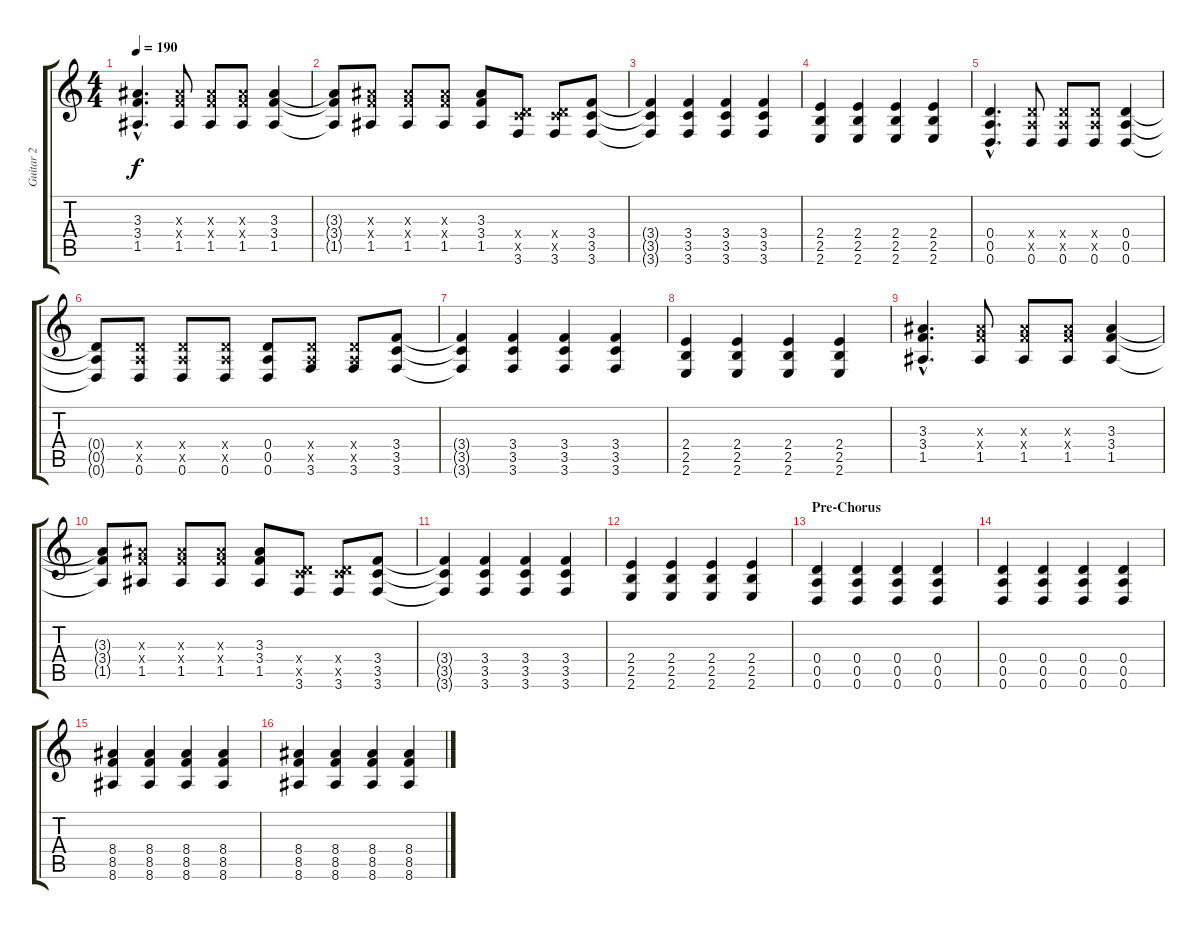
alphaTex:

\track ("Guitar 2" "Guitar 2") {instrument overdrivenguitar}
\staff {score tabs}
\tuning (E4 B3 G3 D3 A2 D2) {hide}
\ts (4 4)
\tempo 190
\clef g2
\ks c
(3.3{hac} 3.4{hac} 1.5{hac}).4{d dy f} (3.3{x} 3.4{x} 1.5).8 (3.3{x} 3.4{x} 1.5).8 (3.3{x} 3.4{x} 1.5).8 (3.3 3.4 1.5).4 |
(3.3{t} 3.4{t} 1.5{t}).8 (3.3{x} 3.4{x} 1.5).8 (3.3{x} 3.4{x} 1.5).8 (3.3{x} 3.4{x} 1.5).8 (3.3 3.4 1.5).8 (0.4{x} 3.5{x} 3.6).8 (0.4{x} 3.5{x} 3.6).8 (3.4 3.5 3.6).8 |
(3.4{t} 3.5{t} 3.6{t}).4 (3.4 3.5 3.6).4 (3.4 3.5 3.6).4 (3.4 3.5 3.6).4 |
(2.4 2.5 2.6).4 (2.4 2.5 2.6).4 (2.4 2.5 2.6).4 (2.4 2.5 2.6).4 |
(0.4{hac} 0.5{hac} 0.6{hac}).4{d} (0.4{x} 0.5{x} 0.6).8 (0.4{x} 0.5{x} 0.6).8 (0.4{x} 0.5{x} 0.6).8 (0.4 0.5 0.6).4 |
(0.4{t} 0.5{t} 0.6{t}).8 (0.4{x} 0.5{x} 0.6).8 (0.4{x} 0.5{x} 0.6).8 (0.4{x} 0.5{x} 0.6).8 (0.4 0.5 0.6).8 (0.4{x} 0.5{x} 3.6).8 (0.4{x} 0.5{x} 3.6).8 (3.4 3.5 3.6).8 |
(3.4{t} 3.5{t} 3.6{t}).4 (3.4 3.5 3.6).4 (3.4 3.5 3.6).4 (3.4 3.5 3.6).4 |
(2.4 2.5 2.6).4 (2.4 2.5 2.6).4 (2.4 2.5 2.6).4 (2.4 2.5 2.6).4 |
(3.3{hac} 3.4{hac} 1.5{hac}).4{d} (3.3{x} 3.4{x} 1.5).8 (3.3{x} 3.4{x} 1.5).8 (3.3{x} 3.4{x} 1.5).8 (3.3 3.4 1.5).4 |
(3.3{t} 3.4{t} 1.5{t}).8 (3.3{x} 3.4{x} 1.5).8 (3.3{x} 3.4{x} 1.5).8 (3.3{x} 3.4{x} 1.5).8 (3.3 3.4 1.5).8 (0.4{x} 3.5{x} 3.6).8 (0.4{x} 3.5{x} 3.6).8 (3.4 3.5 3.6).8 |
(3.4{t} 3.5{t} 3.6{t}).4 (3.4 3.5 3.6).4 (3.4 3.5 3.6).4 (3.4 3.5 3.6).4 |
(2.4 2.5 2.6).4 (2.4 2.5 2.6).4 (2.4 2.5 2.6).4 (2.4 2.5 2.6).4 |
\section ("" "Pre-Chorus")
(0.4 0.5 0.6).4 (0.4 0.5 0.6).4 (0.4 0.5 0.6).4 (0.4 0.5 0.6).4 |
(0.4 0.5 0.6).4 (0.4 0.5 0.6).4 (0.4 0.5 0.6).4 (0.4 0.5 0.6).4 |
(8.4 8.5 8.6).4 (8.4 8.5 8.6).4 (8.4 8.5 8.6).4 (8.4 8.5 8.6).4 |
(8.4 8.5 8.6).4 (8.4 8.5 8.6).4 (8.4 8.5 8.6).4 (8.4 8.5 8.6).4
